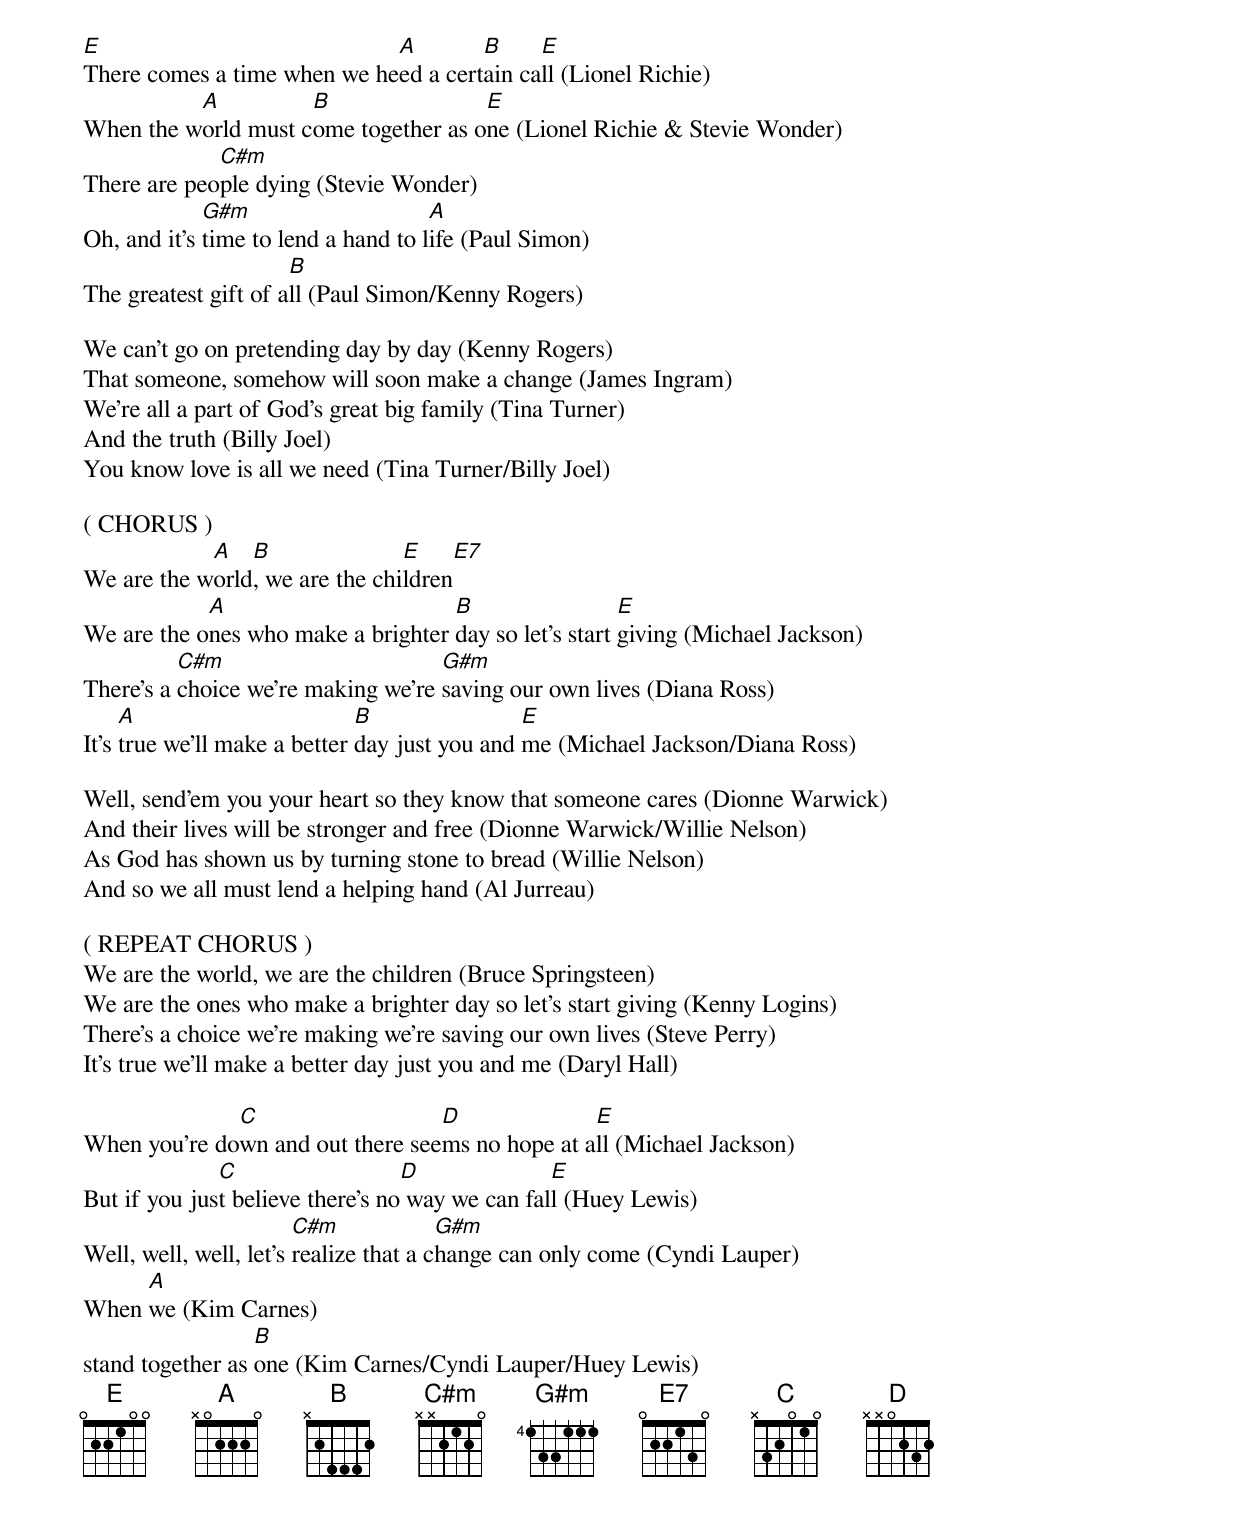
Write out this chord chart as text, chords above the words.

E                            A        B     E
There comes a time when we heed a certain call (Lionel Richie)
          A          B                E
When the world must come together as one (Lionel Richie & Stevie Wonder)
             C#m
There are people dying (Stevie Wonder)
             G#m                     A
Oh, and it's time to lend a hand to life (Paul Simon)
                      B
The greatest gift of all (Paul Simon/Kenny Rogers)

We can't go on pretending day by day (Kenny Rogers)
That someone, somehow will soon make a change (James Ingram)
We're all a part of God's great big family (Tina Turner)
And the truth (Billy Joel)
You know love is all we need (Tina Turner/Billy Joel)

( CHORUS )
            A   B               E    E7
We are the world, we are the children
            A                       B                  E
We are the ones who make a brighter day so let's start giving (Michael Jackson)
          C#m                       G#m
There's a choice we're making we're saving our own lives (Diana Ross)
     A                        B                E
It's true we'll make a better day just you and me (Michael Jackson/Diana Ross)

Well, send'em you your heart so they know that someone cares (Dionne Warwick)
And their lives will be stronger and free (Dionne Warwick/Willie Nelson)
As God has shown us by turning stone to bread (Willie Nelson)
And so we all must lend a helping hand (Al Jurreau)

( REPEAT CHORUS )
We are the world, we are the children (Bruce Springsteen)
We are the ones who make a brighter day so let's start giving (Kenny Logins)
There's a choice we're making we're saving our own lives (Steve Perry)
It's true we'll make a better day just you and me (Daryl Hall)

              C                   D              E
When you're down and out there seems no hope at all (Michael Jackson)
              C                   D              E
But if you just believe there's no way we can fall (Huey Lewis)
                        C#m             G#m
Well, well, well, let's realize that a change can only come (Cyndi Lauper)
     A
When we (Kim Carnes)
                  B
stand together as one (Kim Carnes/Cyndi Lauper/Huey Lewis)
